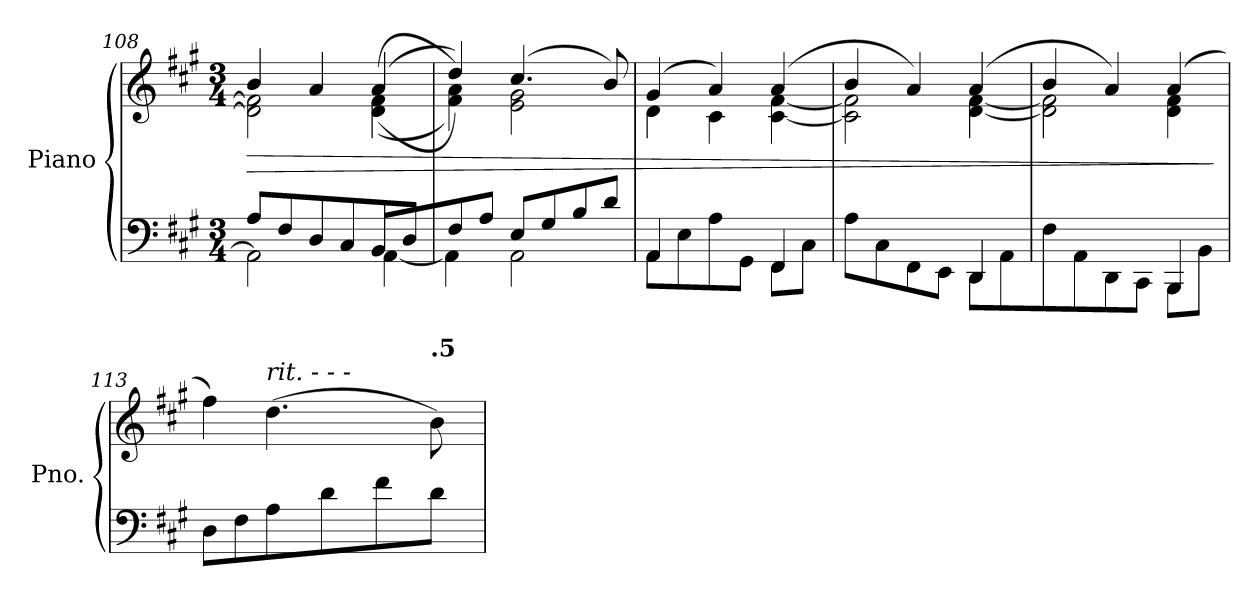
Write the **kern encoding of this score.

**kern	**kern	**dynam
*part1	*part1	*part1
*staff2	*staff1	*staff1/2
*I"Piano	*	*
*I'Pno.	*	*
*clefF4	*clefG2	*
*k[f#c#g#]	*k[f#c#g#]	*
*M3/4	*M3/4	*
=108	=108	=108
*^	*	*
!	!	!	!LO:HP:b
*	*	*^	*
8A/	2AA\]	4b/	2d\] 2f#\]	>
8F#/	.	.	.	.
8D/	.	4a/	.	.
8C#/J	.	.	.	.
8BB/L	[4AA\	((4a/	((4d\ 4f#\	.
8D/	.	.	.	.
=109	=109	=109	=109	=109
8F#/	4AA\]	4dd/))	4f#\ 4a\))	.
8A/J	.	.	.	.
8E/L	2AA\	(4.cc#/	2e\ 2g#\	.
8G#/	.	.	.	.
8B/	.	.	.	.
8d/J	.	8b/)	.	.
=110	=110	=110	=110	=110
4AA/	8AA\L	(>4g#/	4d\	.
.	8E\	.	.	.
4ryy	8A\	4a/)	4c#\	.
.	8GG#\J	.	.	.
8FF#\L	4FF#/	(4a/	[4c#\ [4f#\	.
8C#\J	.	.	.	.
!!LO:LB:g=z	!!
=111	=111	=111	=111	=111
8A\L	2ryy	4b/	2c#\] 2f#\]	.
8C#\	.	.	.	.
8FF#\	.	4a/)	.	.
8EE\J	.	.	.	.
8DD\L	4DD/	(4a/	[4d\ [4f#\	.
8AA\	.	.	.	.
=112	=112	=112	=112	=112
8F#\	2ryy	4b/	2d\] 2f#\]	.
8AA\	.	.	.	.
8DD\	.	4a/)	.	.
8CC#\J	.	.	.	.
8BBB\L	4BBB/	(4a/	4d\ 4f#\	.
8BB\J	.	.	.	.
*v	*v	*	*	*
*	*v	*v	*
.	.	]
=113	=113	=113
8D\L	4ff#\)	.
8F#\	.	.
*	*MM75	*
!	!LO:TX:a:i:t=rit.        -         -         -	!
8A\	(4.dd\	.
8d\	.	.
8f#\	.	.
*	*MM67	*
!	!LO:TX:a:B:t=.5	!
8d\J	8b\)	.
=	=	=
*-	*-	*-
